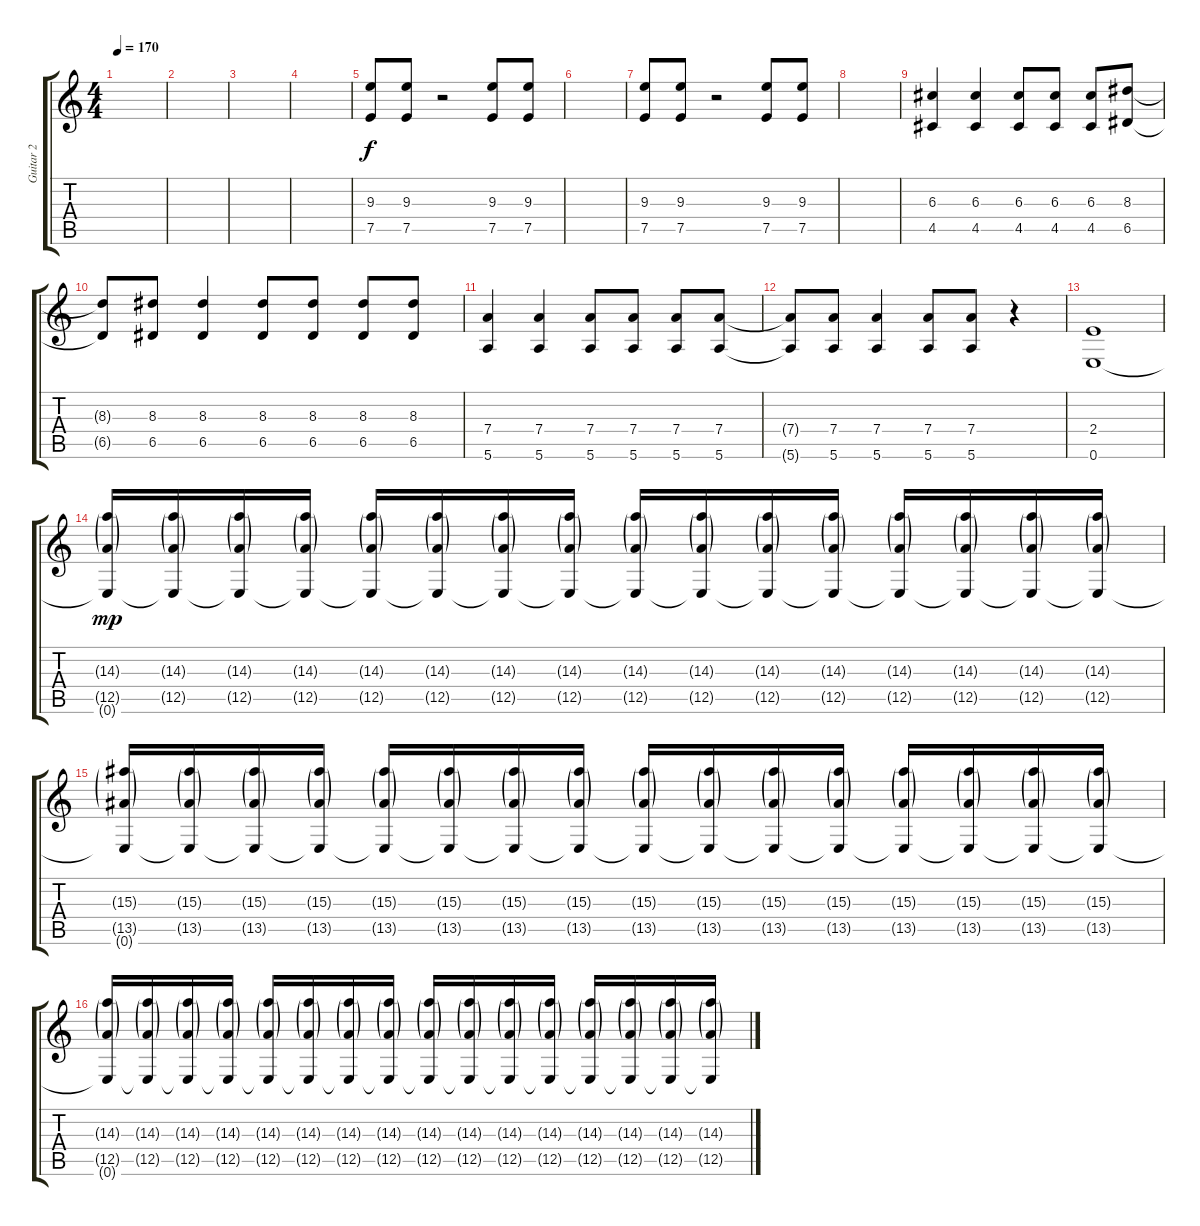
\track ("Guitar 2" "Guitar 2") {instrument overdrivenguitar}
\staff {score tabs}
\tuning (E4 B3 G3 D3 A2 E2) {hide}
\ts (4 4)
\tempo 170
\clef g2
\ks c
|
|
|
|
(9.3 7.5).8 (9.3 7.5).8 r.2 (9.3 7.5).8 (9.3 7.5).8 |
|
(9.3 7.5).8 (9.3 7.5).8 r.2 (9.3 7.5).8 (9.3 7.5).8 |
|
(6.3 4.5).4 (6.3 4.5).4 (6.3 4.5).8 (6.3 4.5).8 (6.3 4.5).8 (8.3 6.5).8 |
(8.3{t} 6.5{t}).8 (8.3 6.5).8 (8.3 6.5).4 (8.3 6.5).8 (8.3 6.5).8 (8.3 6.5).8 (8.3 6.5).8 |
(7.4 5.6).4 (7.4 5.6).4 (7.4 5.6).8 (7.4 5.6).8 (7.4 5.6).8 (7.4 5.6).8 |
(7.4{t} 5.6{t}).8 (7.4 5.6).8 (7.4 5.6).4 (7.4 5.6).8 (7.4 5.6).8 r.4 |
(2.4 0.6).1 |
(14.3{g} 12.5{g} 0.6{t}).16{dy mp} (14.3{g} 12.5{g} 0.6{t}).16 (14.3{g} 12.5{g} 0.6{t}).16 (14.3{g} 12.5{g} 0.6{t}).16 (14.3{g} 12.5{g} 0.6{t}).16 (14.3{g} 12.5{g} 0.6{t}).16 (14.3{g} 12.5{g} 0.6{t}).16 (14.3{g} 12.5{g} 0.6{t}).16 (14.3{g} 12.5{g} 0.6{t}).16 (14.3{g} 12.5{g} 0.6{t}).16 (14.3{g} 12.5{g} 0.6{t}).16 (14.3{g} 12.5{g} 0.6{t}).16 (14.3{g} 12.5{g} 0.6{t}).16 (14.3{g} 12.5{g} 0.6{t}).16 (14.3{g} 12.5{g} 0.6{t}).16 (14.3{g} 12.5{g} 0.6{t}).16 |
(15.3{g} 13.5{g} 0.6{t}).16 (15.3{g} 13.5{g} 0.6{t}).16 (15.3{g} 13.5{g} 0.6{t}).16 (15.3{g} 13.5{g} 0.6{t}).16 (15.3{g} 13.5{g} 0.6{t}).16 (15.3{g} 13.5{g} 0.6{t}).16 (15.3{g} 13.5{g} 0.6{t}).16 (15.3{g} 13.5{g} 0.6{t}).16 (15.3{g} 13.5{g} 0.6{t}).16 (15.3{g} 13.5{g} 0.6{t}).16 (15.3{g} 13.5{g} 0.6{t}).16 (15.3{g} 13.5{g} 0.6{t}).16 (15.3{g} 13.5{g} 0.6{t}).16 (15.3{g} 13.5{g} 0.6{t}).16 (15.3{g} 13.5{g} 0.6{t}).16 (15.3{g} 13.5{g} 0.6{t}).16 |
(14.3{g} 12.5{g} 0.6{t}).16 (14.3{g} 12.5{g} 0.6{t}).16 (14.3{g} 12.5{g} 0.6{t}).16 (14.3{g} 12.5{g} 0.6{t}).16 (14.3{g} 12.5{g} 0.6{t}).16 (14.3{g} 12.5{g} 0.6{t}).16 (14.3{g} 12.5{g} 0.6{t}).16 (14.3{g} 12.5{g} 0.6{t}).16 (14.3{g} 12.5{g} 0.6{t}).16 (14.3{g} 12.5{g} 0.6{t}).16 (14.3{g} 12.5{g} 0.6{t}).16 (14.3{g} 12.5{g} 0.6{t}).16 (14.3{g} 12.5{g} 0.6{t}).16 (14.3{g} 12.5{g} 0.6{t}).16 (14.3{g} 12.5{g} 0.6{t}).16 (14.3{g} 12.5{g} 0.6{t}).16
